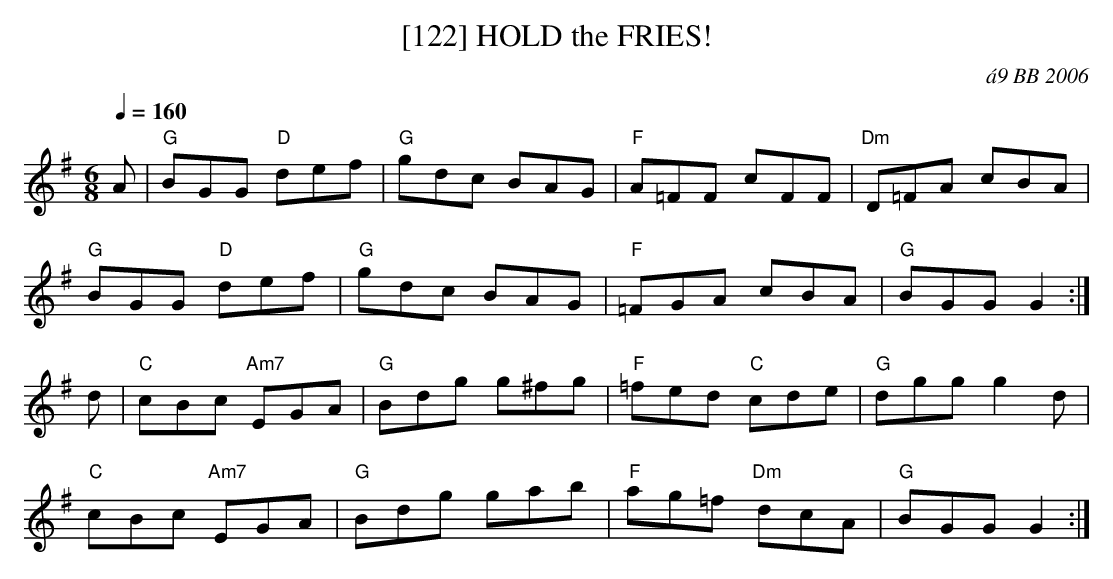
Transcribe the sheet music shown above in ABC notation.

X:1
T:[122] HOLD the FRIES!
C:\'a9 BB 2006
L:1/8
M:6/8
Q:1/4=160
K:G
A|"G"BGG "D"def|"G"gdc BAG|"F"A=FF cFF| "Dm"D=FA cBA|
"G"BGG "D"def|"G"gdc BAG|"F"=FGA cBA|"G"BGG G2 :|
d|"C" cBc "Am7"EGA|"G" Bdg g^fg|"F"=fed "C"cde|"G"dgg g2d|
"C" cBc "Am7"EGA|"G" Bdg gab|"F"ag=f "Dm"dcA|"G"BGG G2 :|
